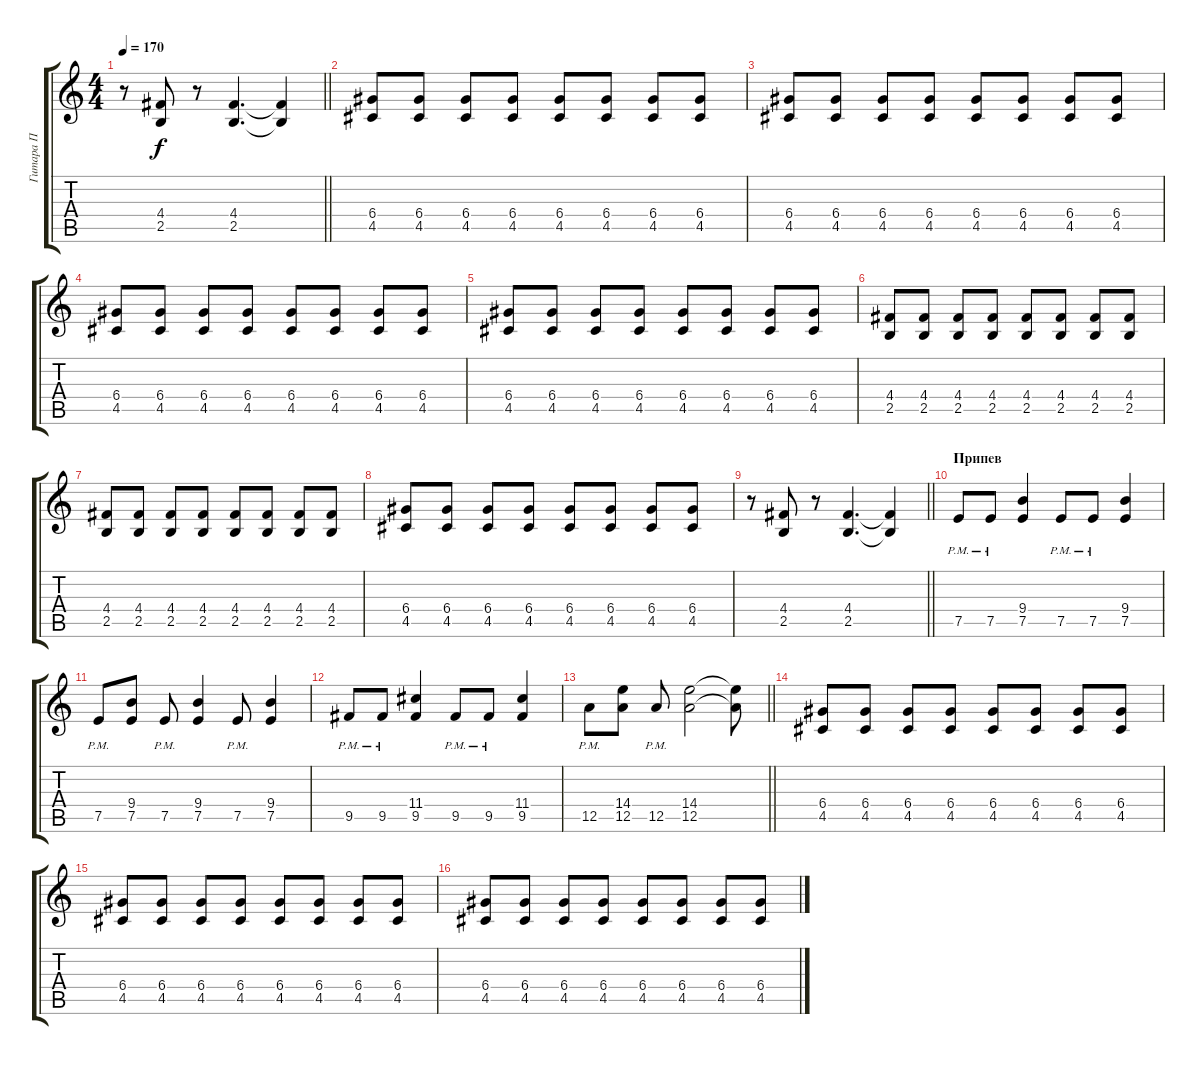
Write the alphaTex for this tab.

\track ("Гитара П" "Гитара П") {instrument overdrivenguitar}
\staff {score tabs}
\tuning (E4 B3 G3 D3 A2 E2) {hide}
\ts (4 4)
\tempo 170
\clef g2
\barLineRight lightlight
\ks c
r.8{dy f} (4.4 2.5).8 r.8 (4.4 2.5).4{d} (4.4{t} 2.5{t}).4 |
\section ("" " ")
(6.4 4.5).8 (6.4 4.5).8 (6.4 4.5).8 (6.4 4.5).8 (6.4 4.5).8 (6.4 4.5).8 (6.4 4.5).8 (6.4 4.5).8 |
(6.4 4.5).8 (6.4 4.5).8 (6.4 4.5).8 (6.4 4.5).8 (6.4 4.5).8 (6.4 4.5).8 (6.4 4.5).8 (6.4 4.5).8 |
(6.4 4.5).8 (6.4 4.5).8 (6.4 4.5).8 (6.4 4.5).8 (6.4 4.5).8 (6.4 4.5).8 (6.4 4.5).8 (6.4 4.5).8 |
(6.4 4.5).8 (6.4 4.5).8 (6.4 4.5).8 (6.4 4.5).8 (6.4 4.5).8 (6.4 4.5).8 (6.4 4.5).8 (6.4 4.5).8 |
(4.4 2.5).8 (4.4 2.5).8 (4.4 2.5).8 (4.4 2.5).8 (4.4 2.5).8 (4.4 2.5).8 (4.4 2.5).8 (4.4 2.5).8 |
(4.4 2.5).8 (4.4 2.5).8 (4.4 2.5).8 (4.4 2.5).8 (4.4 2.5).8 (4.4 2.5).8 (4.4 2.5).8 (4.4 2.5).8 |
(6.4 4.5).8 (6.4 4.5).8 (6.4 4.5).8 (6.4 4.5).8 (6.4 4.5).8 (6.4 4.5).8 (6.4 4.5).8 (6.4 4.5).8 |
\barLineRight lightlight
r.8 (4.4 2.5).8 r.8 (4.4 2.5).4{d} (4.4{t} 2.5{t}).4 |
\section ("" "Припев")
7.5{pm}.8 7.5{pm}.8 (9.4 7.5).4 7.5{pm}.8 7.5{pm}.8 (9.4 7.5).4 |
7.5{pm}.8 (9.4 7.5).8 7.5{pm}.8 (9.4 7.5).4 7.5{pm}.8 (9.4 7.5).4 |
9.5{pm}.8 9.5{pm}.8 (11.4 9.5).4 9.5{pm}.8 9.5{pm}.8 (11.4 9.5).4 |
\barLineRight lightlight
12.5{pm}.8 (14.4 12.5).8 12.5{pm}.8 (14.4 12.5).2 (14.4{t} 12.5{t}).8 |
\section ("" " ")
(6.4 4.5).8 (6.4 4.5).8 (6.4 4.5).8 (6.4 4.5).8 (6.4 4.5).8 (6.4 4.5).8 (6.4 4.5).8 (6.4 4.5).8 |
(6.4 4.5).8 (6.4 4.5).8 (6.4 4.5).8 (6.4 4.5).8 (6.4 4.5).8 (6.4 4.5).8 (6.4 4.5).8 (6.4 4.5).8 |
(6.4 4.5).8 (6.4 4.5).8 (6.4 4.5).8 (6.4 4.5).8 (6.4 4.5).8 (6.4 4.5).8 (6.4 4.5).8 (6.4 4.5).8
